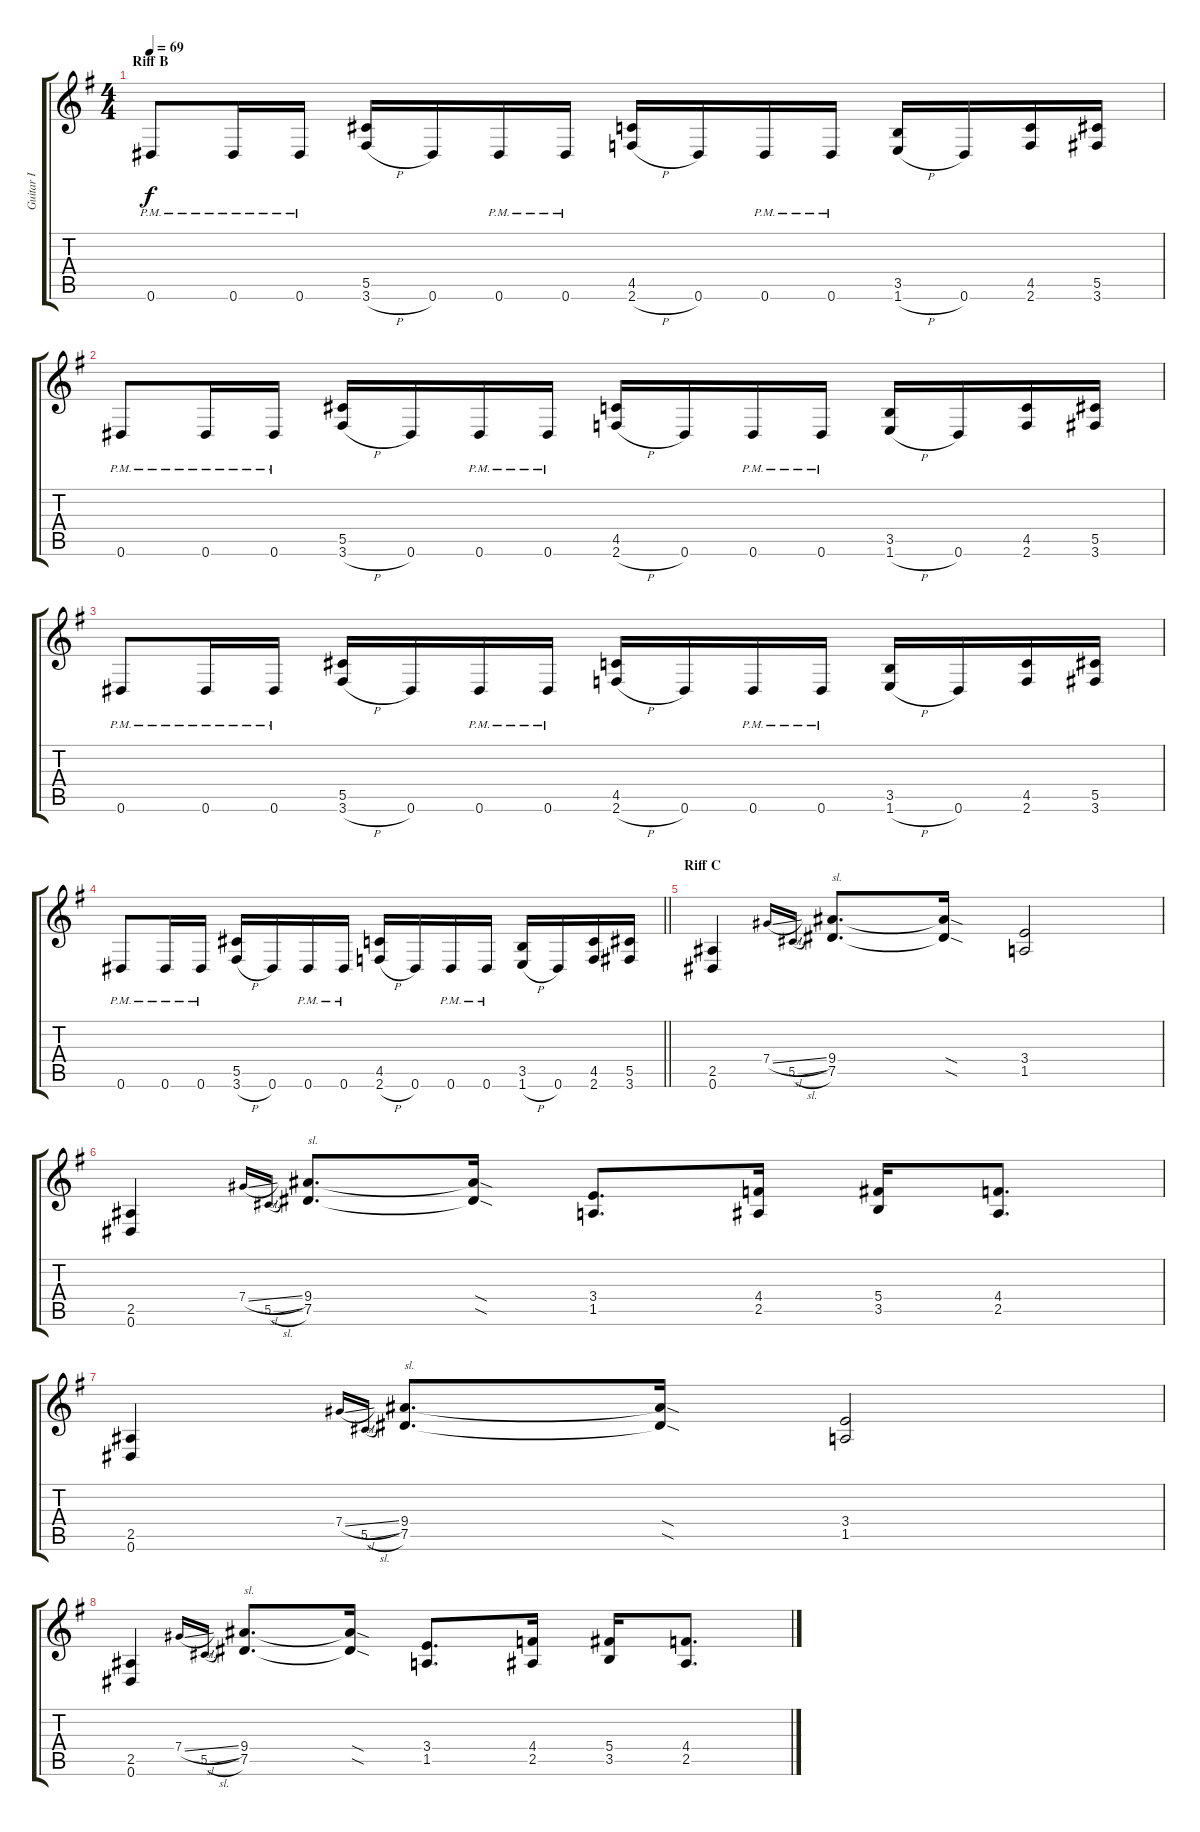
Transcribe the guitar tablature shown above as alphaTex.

\track ("Guitar I" "Guitar I") {instrument distortionguitar}
\staff {score tabs}
\tuning (Eb4 Bb3 Gb3 Db3 Ab2 Eb2) {hide}
\ts (4 4)
\section ("" "Riff B")
\tempo 69
\clef g2
\ks eminor
0.6{pm}.8{dy f} 0.6{pm}.16 0.6{pm}.16 (5.5 3.6{h}).16 0.6.16 0.6{pm}.16 0.6{pm}.16 (4.5 2.6{h}).16 0.6.16 0.6{pm}.16 0.6{pm}.16 (3.5 1.6{h}).16 0.6.16 (4.5 2.6).16 (5.5 3.6).16 |
0.6{pm}.8 0.6{pm}.16 0.6{pm}.16 (5.5 3.6{h}).16 0.6.16 0.6{pm}.16 0.6{pm}.16 (4.5 2.6{h}).16 0.6.16 0.6{pm}.16 0.6{pm}.16 (3.5 1.6{h}).16 0.6.16 (4.5 2.6).16 (5.5 3.6).16 |
0.6{pm}.8 0.6{pm}.16 0.6{pm}.16 (5.5 3.6{h}).16 0.6.16 0.6{pm}.16 0.6{pm}.16 (4.5 2.6{h}).16 0.6.16 0.6{pm}.16 0.6{pm}.16 (3.5 1.6{h}).16 0.6.16 (4.5 2.6).16 (5.5 3.6).16 |
\barLineRight lightlight
0.6{pm}.8 0.6{pm}.16 0.6{pm}.16 (5.5 3.6{h}).16 0.6.16 0.6{pm}.16 0.6{pm}.16 (4.5 2.6{h}).16 0.6.16 0.6{pm}.16 0.6{pm}.16 (3.5 1.6{h}).16 0.6.16 (4.5 2.6).16 (5.5 3.6).16 |
\section ("" "Riff C")
(2.5 0.6).4 7.4{sl}.16{gr onbeat} 5.5{sl}.16{gr onbeat} (9.4 7.5).8{d txt "sl."} (9.4{sod t} 7.5{sod t}).16 (3.4 1.5).2 |
(2.5 0.6).4 7.4{sl}.16{gr onbeat} 5.5{sl}.16{gr onbeat} (9.4 7.5).8{d txt "sl."} (9.4{sod t} 7.5{sod t}).16 (3.4 1.5).8{d} (4.4 2.5).16 (5.4 3.5).16 (4.4 2.5).8{d} |
(2.5 0.6).4 7.4{sl}.16{gr onbeat} 5.5{sl}.16{gr onbeat} (9.4 7.5).8{d txt "sl."} (9.4{sod t} 7.5{sod t}).16 (3.4 1.5).2 |
(2.5 0.6).4 7.4{sl}.16{gr onbeat} 5.5{sl}.16{gr onbeat} (9.4 7.5).8{d txt "sl."} (9.4{sod t} 7.5{sod t}).16 (3.4 1.5).8{d} (4.4 2.5).16 (5.4 3.5).16 (4.4 2.5).8{d}
